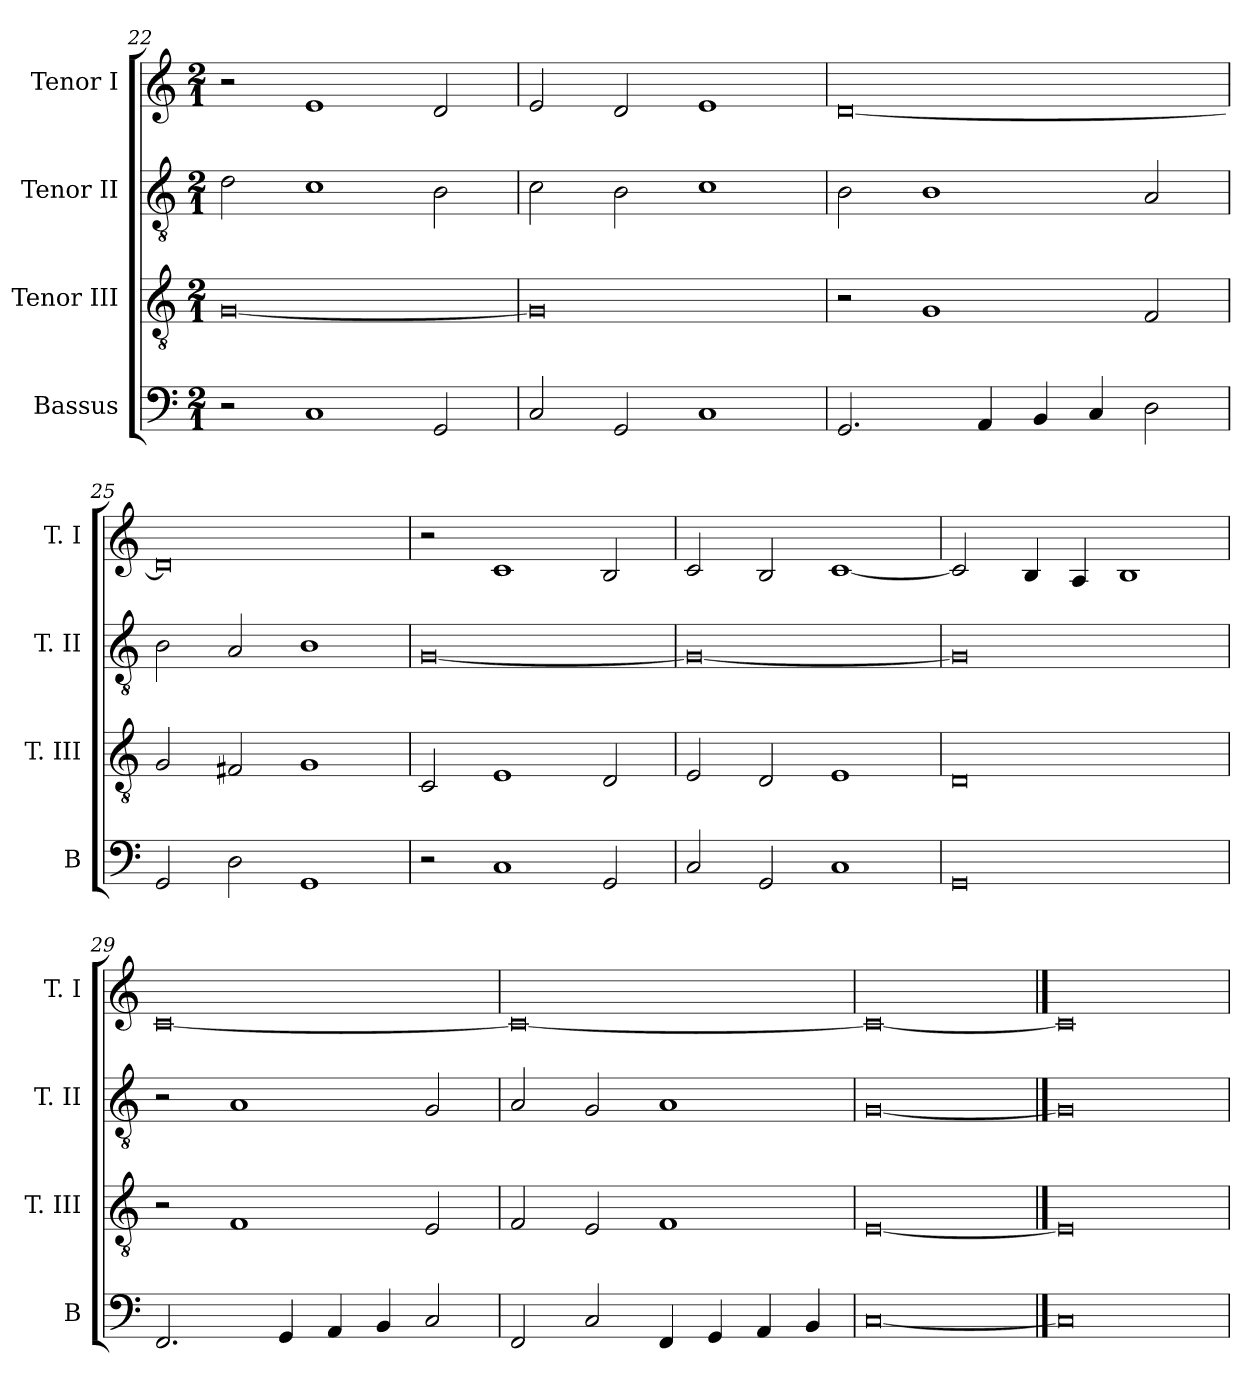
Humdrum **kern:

**kern	**kern	**kern	**kern
*part4	*part3	*part2	*part1
*staff4	*staff3	*staff2	*staff1
*I"Bassus	*I"Tenor III	*I"Tenor II	*I"Tenor I
*I'B	*I'T. III	*I'T. II	*I'T. I
*clefF4	*clefGv2	*clefGv2	*clefG2
*k[]	*k[]	*k[]	*k[]
*C:	*C:	*C:	*C:
*M2/1	*M2/1	*M2/1	*M2/1
=22	=22	=22	=22
2r	[0G	2d	2r
1C	.	1c	1e
2GG	.	2B	2d
=23	=23	=23	=23
2C	0G]	2c	2e
2GG	.	2B	2d
1C	.	1c	1e
=24	=24	=24	=24
2.GG	2r	2B	[0d
.	1G	1B	.
4AA	.	.	.
4BB	.	.	.
4C	.	.	.
2D	2F	2A	.
=25	=25	=25	=25
2GG	2G	2B	0d]
2D	2F#X	2A	.
1GG	1G	1B	.
=26	=26	=26	=26
2r	2C	[0G	2r
1C	1E	.	1c
2GG	2D	.	2B
=27	=27	=27	=27
2C	2E	0G_	2c
2GG	2D	.	2B
1C	1E	.	[1c
=28	=28	=28	=28
0GG	0D	0G]	2c]
.	.	.	4B
.	.	.	4A
.	.	.	1B
=29	=29	=29	=29
2.FF	2r	2r	[0c
.	1F	1A	.
4GG	.	.	.
4AA	.	.	.
4BB	.	.	.
2C	2E	2G	.
=30	=30	=30	=30
2FF	2F	2A	0c_
2C	2E	2G	.
4FF	1F	1A	.
4GG	.	.	.
4AA	.	.	.
4BB	.	.	.
=31	=31	=31	=31
[0C	[0E	[0G	0c_
==32	==32	==32	==32
0C]	0E]	0G]	0c]
=	=	=	=
*-	*-	*-	*-
